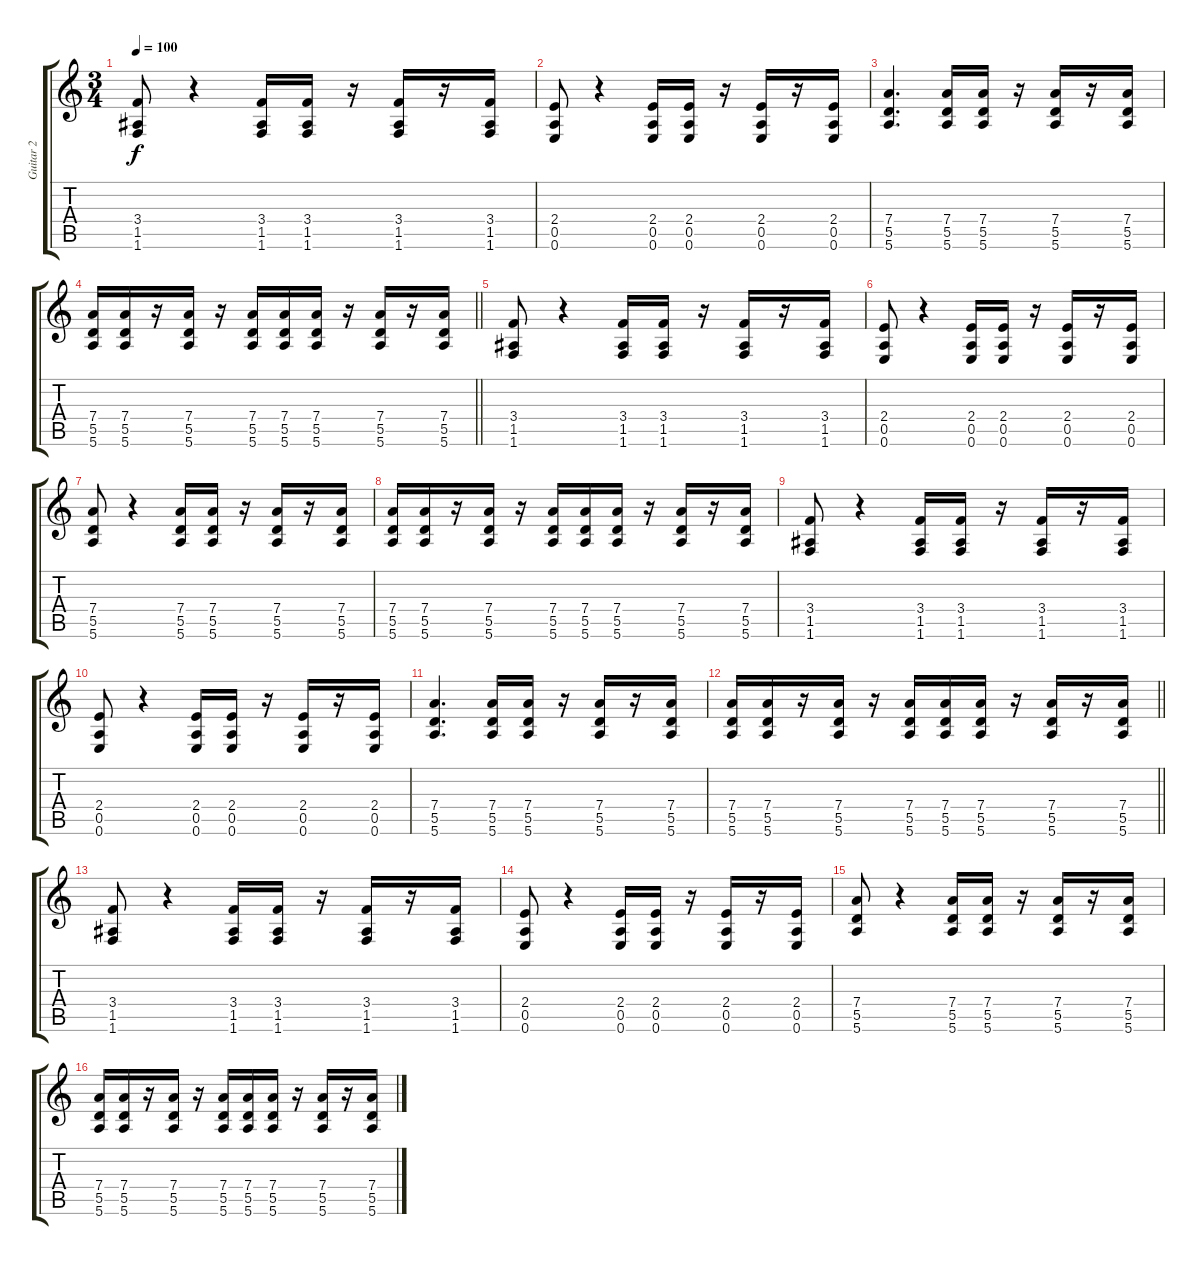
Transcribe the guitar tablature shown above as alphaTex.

\track ("Guitar 2" "Guitar 2") {instrument overdrivenguitar}
\staff {score tabs}
\tuning (E4 B3 G3 D3 A2 E2) {hide}
\ts (3 4)
\tempo 100
\clef g2
\ks c
(3.4 1.5 1.6).8{dy f} r.4 (3.4 1.5 1.6).16 (3.4 1.5 1.6).16 r.16 (3.4 1.5 1.6).16 r.16 (3.4 1.5 1.6).16 |
(2.4 0.5 0.6).8 r.4 (2.4 0.5 0.6).16 (2.4 0.5 0.6).16 r.16 (2.4 0.5 0.6).16 r.16 (2.4 0.5 0.6).16 |
(7.4 5.5 5.6).4{d} (7.4 5.5 5.6).16 (7.4 5.5 5.6).16 r.16 (7.4 5.5 5.6).16 r.16 (7.4 5.5 5.6).16 |
\barLineRight lightlight
(7.4 5.5 5.6).16 (7.4 5.5 5.6).16 r.16 (7.4 5.5 5.6).16 r.16 (7.4 5.5 5.6).16 (7.4 5.5 5.6).16 (7.4 5.5 5.6).16 r.16 (7.4 5.5 5.6).16 r.16 (7.4 5.5 5.6).16 |
(3.4 1.5 1.6).8 r.4 (3.4 1.5 1.6).16 (3.4 1.5 1.6).16 r.16 (3.4 1.5 1.6).16 r.16 (3.4 1.5 1.6).16 |
(2.4 0.5 0.6).8 r.4 (2.4 0.5 0.6).16 (2.4 0.5 0.6).16 r.16 (2.4 0.5 0.6).16 r.16 (2.4 0.5 0.6).16 |
(7.4 5.5 5.6).8 r.4 (7.4 5.5 5.6).16 (7.4 5.5 5.6).16 r.16 (7.4 5.5 5.6).16 r.16 (7.4 5.5 5.6).16 |
(7.4 5.5 5.6).16 (7.4 5.5 5.6).16 r.16 (7.4 5.5 5.6).16 r.16 (7.4 5.5 5.6).16 (7.4 5.5 5.6).16 (7.4 5.5 5.6).16 r.16 (7.4 5.5 5.6).16 r.16 (7.4 5.5 5.6).16 |
(3.4 1.5 1.6).8 r.4 (3.4 1.5 1.6).16 (3.4 1.5 1.6).16 r.16 (3.4 1.5 1.6).16 r.16 (3.4 1.5 1.6).16 |
(2.4 0.5 0.6).8 r.4 (2.4 0.5 0.6).16 (2.4 0.5 0.6).16 r.16 (2.4 0.5 0.6).16 r.16 (2.4 0.5 0.6).16 |
(7.4 5.5 5.6).4{d} (7.4 5.5 5.6).16 (7.4 5.5 5.6).16 r.16 (7.4 5.5 5.6).16 r.16 (7.4 5.5 5.6).16 |
\barLineRight lightlight
(7.4 5.5 5.6).16 (7.4 5.5 5.6).16 r.16 (7.4 5.5 5.6).16 r.16 (7.4 5.5 5.6).16 (7.4 5.5 5.6).16 (7.4 5.5 5.6).16 r.16 (7.4 5.5 5.6).16 r.16 (7.4 5.5 5.6).16 |
(3.4 1.5 1.6).8 r.4 (3.4 1.5 1.6).16 (3.4 1.5 1.6).16 r.16 (3.4 1.5 1.6).16 r.16 (3.4 1.5 1.6).16 |
(2.4 0.5 0.6).8 r.4 (2.4 0.5 0.6).16 (2.4 0.5 0.6).16 r.16 (2.4 0.5 0.6).16 r.16 (2.4 0.5 0.6).16 |
(7.4 5.5 5.6).8 r.4 (7.4 5.5 5.6).16 (7.4 5.5 5.6).16 r.16 (7.4 5.5 5.6).16 r.16 (7.4 5.5 5.6).16 |
(7.4 5.5 5.6).16 (7.4 5.5 5.6).16 r.16 (7.4 5.5 5.6).16 r.16 (7.4 5.5 5.6).16 (7.4 5.5 5.6).16 (7.4 5.5 5.6).16 r.16 (7.4 5.5 5.6).16 r.16 (7.4 5.5 5.6).16
